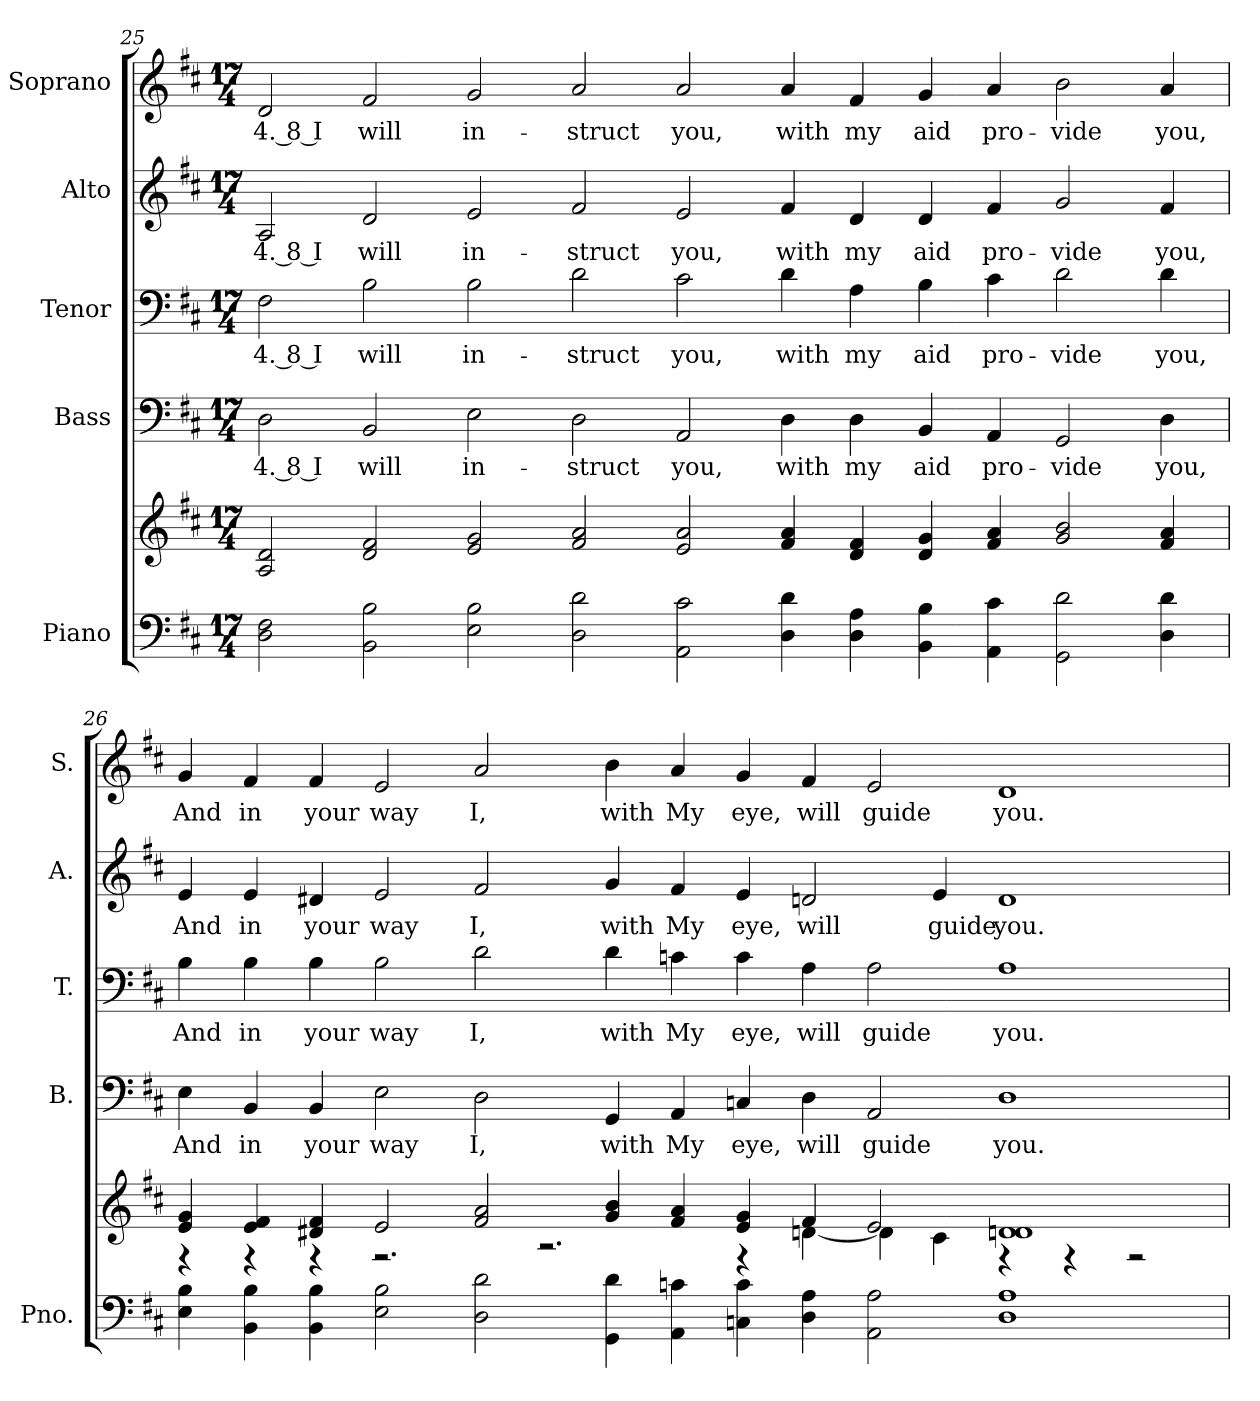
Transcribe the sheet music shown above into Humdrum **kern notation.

**kern	**kern	**kern	**text	**kern	**text	**kern	**text	**kern	**text
*part5	*part5	*part4	*part4	*part3	*part3	*part2	*part2	*part1	*part1
*staff6	*staff5	*staff4	*staff4	*staff3	*staff3	*staff2	*staff2	*staff1	*staff1
*I"Piano	*	*I"Bass	*	*I"Tenor	*	*I"Alto	*	*I"Soprano	*
*I'Pno.	*	*I'B.	*	*I'T.	*	*I'A.	*	*I'S.	*
!!LO:PB:g=z
*clefF4	*clefG2	*clefF4	*	*clefF4	*	*clefG2	*	*clefG2	*
*k[f#c#]	*k[f#c#]	*k[f#c#]	*	*k[f#c#]	*	*k[f#c#]	*	*k[f#c#]	*
*D:	*D:	*D:	*	*D:	*	*D:	*	*D:	*
*M17/4	*M17/4	*M17/4	*	*M17/4	*	*M17/4	*	*M17/4	*
=25	=25	=25	=25	=25	=25	=25	=25	=25	=25
!	!	!	!LO:LY:b:color=#000000	!	!	!	!	!	!
!	!	!	!	!	!LO:LY:b:color=#000000	!	!	!	!
!	!	!	!	!	!	!	!LO:LY:b:color=#000000	!	!
!	!	!	!	!	!	!	!	!	!LO:LY:b:color=#000000
2Di\ 2F#i	2Ai/ 2di	2Di\	4. 8 I	2F#i\	4. 8 I	2Ai/	4. 8 I	2di/	4. 8 I
!	!	!	!LO:LY:b:color=#000000	!	!	!	!	!	!
!	!	!	!	!	!LO:LY:b:color=#000000	!	!	!	!
!	!	!	!	!	!	!	!LO:LY:b:color=#000000	!	!
!	!	!	!	!	!	!	!	!	!LO:LY:b:color=#000000
2BBi\ 2Bi	2di/ 2f#i	2BBi/	will	2Bi\	will	2di/	will	2f#i/	will
!	!	!	!LO:LY:b:color=#000000	!	!	!	!	!	!
!	!	!	!	!	!LO:LY:b:color=#000000	!	!	!	!
!	!	!	!	!	!	!	!LO:LY:b:color=#000000	!	!
!	!	!	!	!	!	!	!	!	!LO:LY:b:color=#000000
2Ei\ 2Bi	2ei/ 2gi	2Ei\	in-	2Bi\	in-	2ei/	in-	2gi/	in-
!	!	!	!LO:LY:b:color=#000000	!	!	!	!	!	!
!	!	!	!	!	!LO:LY:b:color=#000000	!	!	!	!
!	!	!	!	!	!	!	!LO:LY:b:color=#000000	!	!
!	!	!	!	!	!	!	!	!	!LO:LY:b:color=#000000
2Di\ 2di	2f#i/ 2ai	2Di\	-struct	2di\	-struct	2f#i/	-struct	2ai/	-struct
!	!	!	!LO:LY:b:color=#000000	!	!	!	!	!	!
!	!	!	!	!	!LO:LY:b:color=#000000	!	!	!	!
!	!	!	!	!	!	!	!LO:LY:b:color=#000000	!	!
!	!	!	!	!	!	!	!	!	!LO:LY:b:color=#000000
2AAi\ 2c#i	2ei/ 2ai	2AAi/	you,	2c#i\	you,	2ei/	you,	2ai/	you,
!	!	!	!LO:LY:b:color=#000000	!	!	!	!	!	!
!	!	!	!	!	!LO:LY:b:color=#000000	!	!	!	!
!	!	!	!	!	!	!	!LO:LY:b:color=#000000	!	!
!	!	!	!	!	!	!	!	!	!LO:LY:b:color=#000000
4Di\ 4di	4f#i/ 4ai	4Di\	with	4di\	with	4f#i/	with	4ai/	with
!	!	!	!LO:LY:b:color=#000000	!	!	!	!	!	!
!	!	!	!	!	!LO:LY:b:color=#000000	!	!	!	!
!	!	!	!	!	!	!	!LO:LY:b:color=#000000	!	!
!	!	!	!	!	!	!	!	!	!LO:LY:b:color=#000000
4Di\ 4Ai	4di/ 4f#i	4Di\	my	4Ai\	my	4di/	my	4f#i/	my
!	!	!	!LO:LY:b:color=#000000	!	!	!	!	!	!
!	!	!	!	!	!LO:LY:b:color=#000000	!	!	!	!
!	!	!	!	!	!	!	!LO:LY:b:color=#000000	!	!
!	!	!	!	!	!	!	!	!	!LO:LY:b:color=#000000
4BBi\ 4Bi	4di/ 4gi	4BBi/	aid	4Bi\	aid	4di/	aid	4gi/	aid
!	!	!	!LO:LY:b:color=#000000	!	!	!	!	!	!
!	!	!	!	!	!LO:LY:b:color=#000000	!	!	!	!
!	!	!	!	!	!	!	!LO:LY:b:color=#000000	!	!
!	!	!	!	!	!	!	!	!	!LO:LY:b:color=#000000
4AAi\ 4c#i	4f#i/ 4ai	4AAi/	pro-	4c#i\	pro-	4f#i/	pro-	4ai/	pro-
!	!	!	!LO:LY:b:color=#000000	!	!	!	!	!	!
!	!	!	!	!	!LO:LY:b:color=#000000	!	!	!	!
!	!	!	!	!	!	!	!LO:LY:b:color=#000000	!	!
!	!	!	!	!	!	!	!	!	!LO:LY:b:color=#000000
2GGi\ 2di	2gi/ 2bi	2GGi/	-vide	2di\	-vide	2gi/	-vide	2bi\	-vide
!	!	!	!LO:LY:b:color=#000000	!	!	!	!	!	!
!	!	!	!	!	!LO:LY:b:color=#000000	!	!	!	!
!	!	!	!	!	!	!	!LO:LY:b:color=#000000	!	!
!	!	!	!	!	!	!	!	!	!LO:LY:b:color=#000000
4Di\ 4di	4f#i/ 4ai	4Di\	you,	4di\	you,	4f#i/	you,	4ai/	you,
!!LO:PB:g=z
=26	=26	=26	=26	=26	=26	=26	=26	=26	=26
*	*^	*	*	*	*	*	*	*	*
!	!	!	!	!LO:LY:b:color=#000000	!	!	!	!	!	!
!	!	!	!	!	!	!LO:LY:b:color=#000000	!	!	!	!
!	!	!	!	!	!	!	!	!LO:LY:b:color=#000000	!	!
!	!	!	!	!	!	!	!	!	!	!LO:LY:b:color=#000000
4Ei\ 4Bi	4ei/ 4gi	4r	4Ei\	And	4Bi\	And	4ei/	And	4gi/	And
!	!	!	!	!LO:LY:b:color=#000000	!	!	!	!	!	!
!	!	!	!	!	!	!LO:LY:b:color=#000000	!	!	!	!
!	!	!	!	!	!	!	!	!LO:LY:b:color=#000000	!	!
!	!	!	!	!	!	!	!	!	!	!LO:LY:b:color=#000000
4BBi\ 4Bi	4ei/ 4f#i	4r	4BBi/	in	4Bi\	in	4ei/	in	4f#i/	in
!	!	!	!	!LO:LY:b:color=#000000	!	!	!	!	!	!
!	!	!	!	!	!	!LO:LY:b:color=#000000	!	!	!	!
!	!	!	!	!	!	!	!	!LO:LY:b:color=#000000	!	!
!	!	!	!	!	!	!	!	!	!	!LO:LY:b:color=#000000
4BBi\ 4Bi	4d#Xi/ 4f#i	4r	4BBi/	your	4Bi\	your	4d#Xi/	your	4f#i/	your
!	!	!	!	!LO:LY:b:color=#000000	!	!	!	!	!	!
!	!	!	!	!	!	!LO:LY:b:color=#000000	!	!	!	!
!	!	!	!	!	!	!	!	!LO:LY:b:color=#000000	!	!
!	!	!	!	!	!	!	!	!	!	!LO:LY:b:color=#000000
2Ei\ 2Bi	2ei/	2.r	2Ei\	way	2Bi\	way	2ei/	way	2ei/	way
!	!	!	!	!LO:LY:b:color=#000000	!	!	!	!	!	!
!	!	!	!	!	!	!LO:LY:b:color=#000000	!	!	!	!
!	!	!	!	!	!	!	!	!LO:LY:b:color=#000000	!	!
!	!	!	!	!	!	!	!	!	!	!LO:LY:b:color=#000000
2Di\ 2di	2f#i/ 2ai	.	2Di\	I,	2di\	I,	2f#i/	I,	2ai/	I,
.	.	2.r	.	.	.	.	.	.	.	.
!	!	!	!	!LO:LY:b:color=#000000	!	!	!	!	!	!
!	!	!	!	!	!	!LO:LY:b:color=#000000	!	!	!	!
!	!	!	!	!	!	!	!	!LO:LY:b:color=#000000	!	!
!	!	!	!	!	!	!	!	!	!	!LO:LY:b:color=#000000
4GGi\ 4di	4gi/ 4bi	.	4GGi/	with	4di\	with	4gi/	with	4bi\	with
!	!	!	!	!LO:LY:b:color=#000000	!	!	!	!	!	!
!	!	!	!	!	!	!LO:LY:b:color=#000000	!	!	!	!
!	!	!	!	!	!	!	!	!LO:LY:b:color=#000000	!	!
!	!	!	!	!	!	!	!	!	!	!LO:LY:b:color=#000000
4AAi\ 4cni	4f#i/ 4ai	.	4AAi/	My	4cni\	My	4f#i/	My	4ai/	My
!	!	!	!	!LO:LY:b:color=#000000	!	!	!	!	!	!
!	!	!	!	!	!	!LO:LY:b:color=#000000	!	!	!	!
!	!	!	!	!	!	!	!	!LO:LY:b:color=#000000	!	!
!	!	!	!	!	!	!	!	!	!	!LO:LY:b:color=#000000
4Cni\ 4ci	4ei/ 4gi	4r	4Cni/	eye,	4ci\	eye,	4ei/	eye,	4gi/	eye,
!	!	!	!	!LO:LY:b:color=#000000	!	!	!	!	!	!
!	!	!	!	!	!	!LO:LY:b:color=#000000	!	!	!	!
!	!	!	!	!	!	!	!	!LO:LY:b:color=#000000	!	!
!	!	!	!	!	!	!	!	!	!	!LO:LY:b:color=#000000
4Di\ 4Ai	4f#i/	[<4dni\	4Di\	will	4Ai\	will	2dni/	will	4f#i/	will
!	!	!	!	!LO:LY:b:color=#000000	!	!	!	!	!	!
!	!	!	!	!	!	!LO:LY:b:color=#000000	!	!	!	!
!	!	!	!	!	!	!	!	!	!	!LO:LY:b:color=#000000
2AAi\ 2Ai	2ei/	4di\]	2AAi/	guide	2Ai\	guide	.	.	2ei/	guide
!	!	!	!	!	!	!	!	!LO:LY:b:color=#000000	!	!
.	.	4c#i\	.	.	.	.	4ei/	guide	.	.
!	!	!	!	!LO:LY:b:color=#000000	!	!	!	!	!	!
!	!	!	!	!	!	!LO:LY:b:color=#000000	!	!	!	!
!	!	!	!	!	!	!	!	!LO:LY:b:color=#000000	!	!
!	!	!	!	!	!	!	!	!	!	!LO:LY:b:color=#000000
1Di 1Ai	1dni 1di	4r	1Di	you.	1Ai	you.	1di	you.	1di	you.
.	.	4r	.	.	.	.	.	.	.	.
.	.	2r	.	.	.	.	.	.	.	.
*	*v	*v	*	*	*	*	*	*	*	*
=	=	=	=	=	=	=	=	=	=
*-	*-	*-	*-	*-	*-	*-	*-	*-	*-
